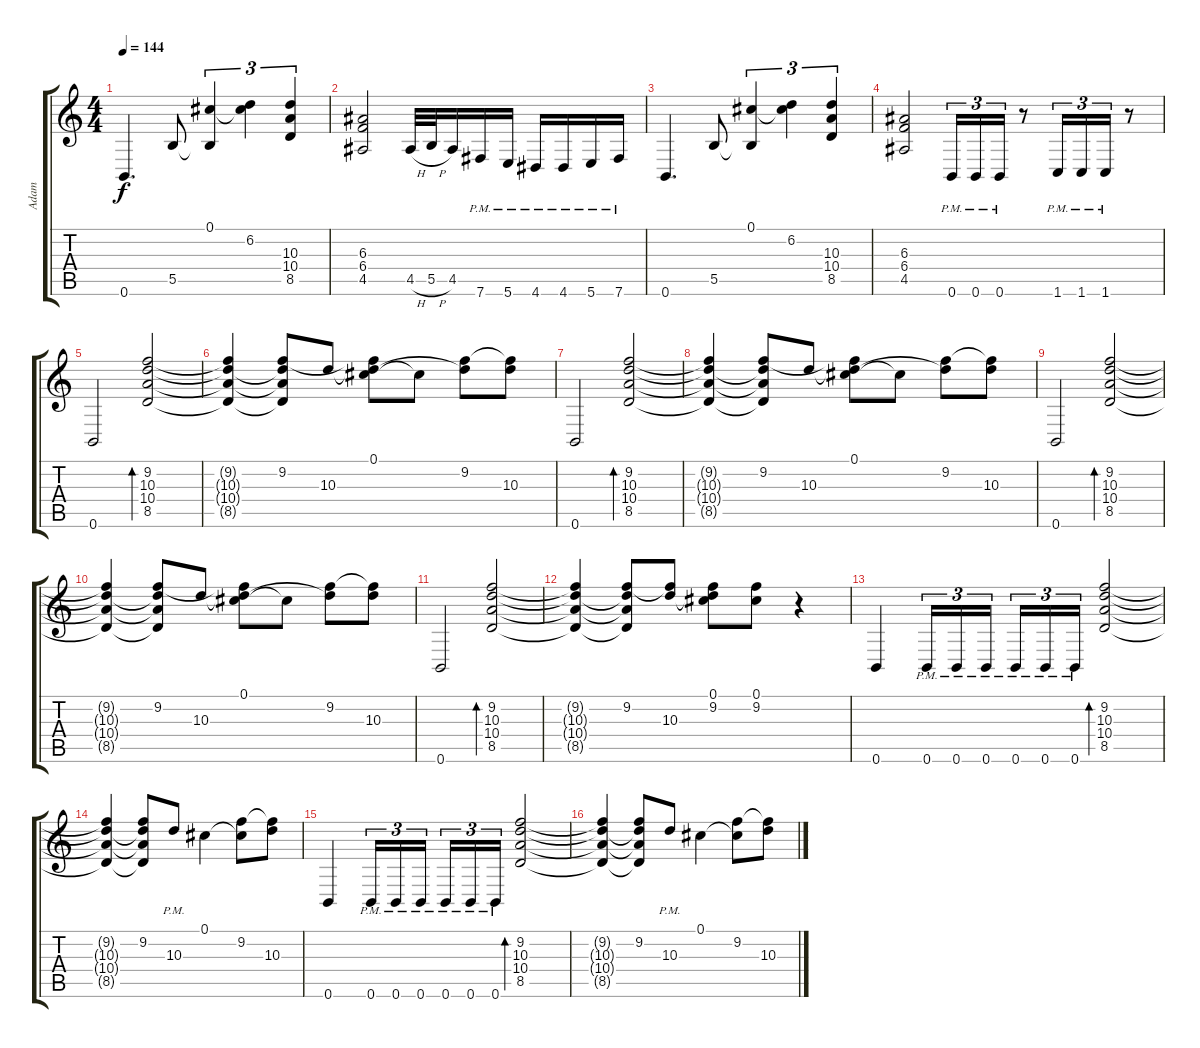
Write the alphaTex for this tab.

\track ("Adam" "Adam") {instrument distortionguitar}
\staff {score tabs}
\tuning (Db4 Ab3 E3 B2 Gb2 B1) {hide}
\ts (4 4)
\tempo 144
\clef g2
\ks c
0.6.4{d dy f} 5.5.8 (0.1 5.5{t}).4{tu (3 2)} (0.1{t} 6.2).4{tu (3 2)} (10.3 10.4 8.5).4{tu (3 2)} |
(6.3 6.4 4.5).2 4.5{h}.32 5.5{h}.32 4.5.16 7.6{pm}.16 5.6{pm}.16 4.6{pm}.16 4.6{pm}.16 5.6{pm}.16 7.6{pm}.16 |
0.6.4{d} 5.5.8 (0.1 5.5{t}).4{tu (3 2)} (0.1{t} 6.2).4{tu (3 2)} (10.3 10.4 8.5).4{tu (3 2)} |
(6.3 6.4 4.5).2 0.6{pm}.16{tu (3 2)} 0.6{pm}.16{tu (3 2)} 0.6{pm}.16{tu (3 2)} r.8 1.6{pm}.16{tu (3 2)} 1.6{pm}.16{tu (3 2)} 1.6{pm}.16{tu (3 2)} r.8 |
0.6.2 (9.2 10.3 10.4 8.5).2{bd 240} |
(9.2{t} 10.3{t} 10.4{t} 8.5{t}).4 (9.2 10.3{t} 10.4{t} 8.5{t}).8 10.3.8 (0.1 9.2{t} 10.3{t}).8 0.1{t}.8 (9.2 10.3{t}).8 (9.2{t} 10.3).8 |
0.6.2 (9.2 10.3 10.4 8.5).2{bd 240} |
(9.2{t} 10.3{t} 10.4{t} 8.5{t}).4 (9.2 10.3{t} 10.4{t} 8.5{t}).8 10.3.8 (0.1 9.2{t} 10.3{t}).8 0.1{t}.8 (9.2 10.3{t}).8 (9.2{t} 10.3).8 |
0.6.2 (9.2 10.3 10.4 8.5).2{bd 240} |
(9.2{t} 10.3{t} 10.4{t} 8.5{t}).4 (9.2 10.3{t} 10.4{t} 8.5{t}).8 10.3.8 (0.1 9.2{t} 10.3{t}).8 0.1{t}.8 (9.2 10.3{t}).8 (9.2{t} 10.3).8 |
0.6.2 (9.2 10.3 10.4 8.5).2{bd 240} |
(9.2{t} 10.3{t} 10.4{t} 8.5{t}).4 (9.2 10.3{t} 10.4{t} 8.5{t}).8 (9.2{t} 10.3).8 (0.1 9.2 10.3{t}).8 (0.1 9.2).8 r.4 |
0.6.4 0.6{pm}.16{tu (3 2)} 0.6{pm}.16{tu (3 2)} 0.6{pm}.16{tu (3 2) beam splitsecondary} 0.6{pm}.16{tu (3 2)} 0.6{pm}.16{tu (3 2)} 0.6{pm}.16{tu (3 2)} (9.2 10.3 10.4 8.5).2{bd 240} |
(9.2{t} 10.3{t} 10.4{t} 8.5{t}).4 (9.2 10.3{t} 10.4{t} 8.5{t}).8 10.3{pm}.8 0.1.4 (0.1{t} 9.2).8 (9.2{t} 10.3).8 |
0.6.4 0.6{pm}.16{tu (3 2)} 0.6{pm}.16{tu (3 2)} 0.6{pm}.16{tu (3 2) beam splitsecondary} 0.6{pm}.16{tu (3 2)} 0.6{pm}.16{tu (3 2)} 0.6{pm}.16{tu (3 2)} (9.2 10.3 10.4 8.5).2{bd 240} |
(9.2{t} 10.3{t} 10.4{t} 8.5{t}).4 (9.2 10.3{t} 10.4{t} 8.5{t}).8 10.3{pm}.8 0.1.4 (0.1{t} 9.2).8 (9.2{t} 10.3).8
